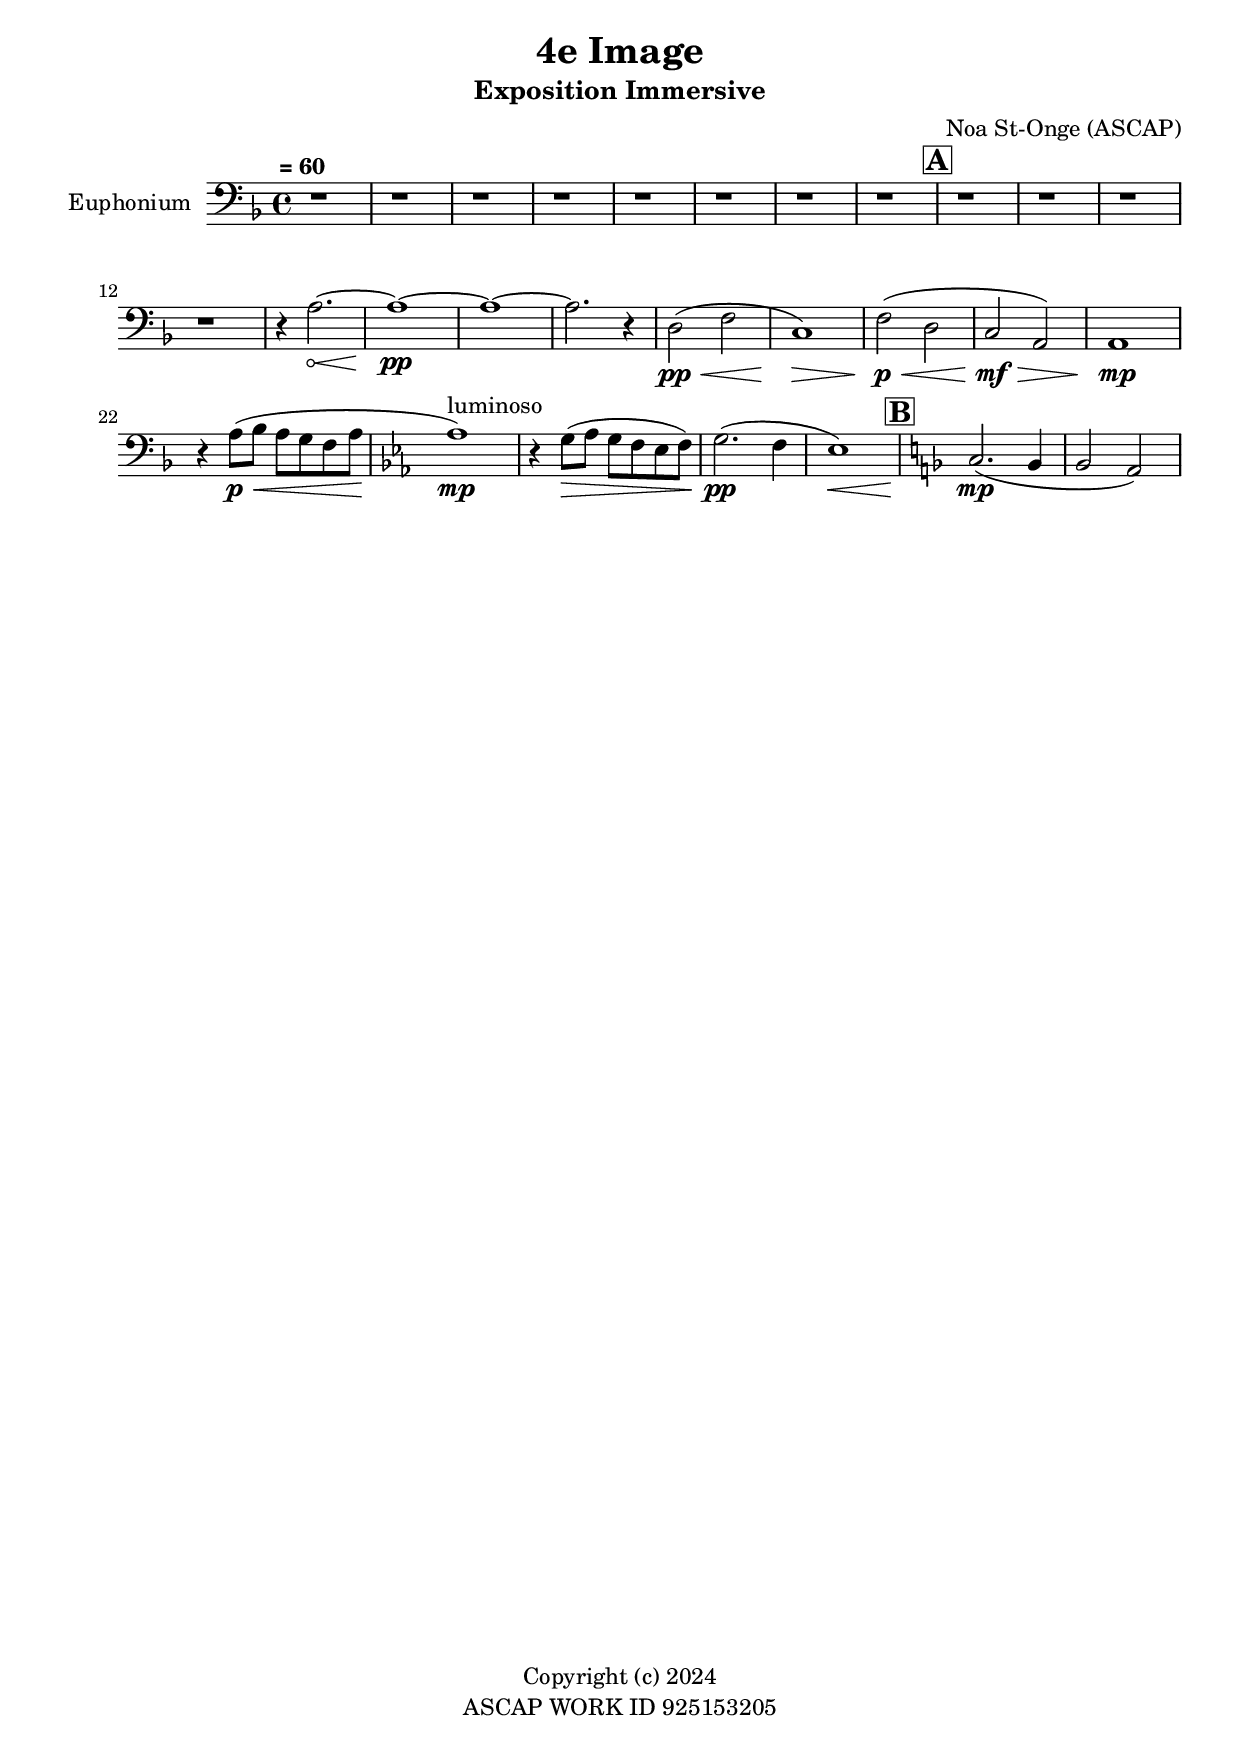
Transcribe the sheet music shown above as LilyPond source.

euphonium = \relative c {
  \time 4/4
  \tempo " = 60"
  \key f \major

  \set Score.rehearsalMarkFormatter = #format-mark-box-alphabet

  \repeat unfold 8 { r1 } \mark \default
  \repeat unfold 4 { r1 } r4

  \once \override Hairpin.circled-tip = ##t
  a'2.\< ~ a1\!\pp ~ a1 ~ a2. r4

  d,2\pp\<( f2 c1)\>
  f2\!\p\<( d2 c2\!\mf\> a2) a1\!\mp

  r4 a'8(\<\p bes a g f a
  \key ees \major
  aes1\!\mp^"luminoso")

  r4 g8(\> aes g f ees f) g2.(\pp f4 ees1)\<

  %%%%% C %%%%%
  \mark \default
  \key f \major

  c2.(\mp bes4 bes2 a2)
}

euphoniumPart = \new Staff \with {
  instrumentName = "Euphonium"
  shortInstrumentName = "Euph."
  midiInstrument = "tuba"
} { \clef bass \euphonium }

euphoniumBookPart = \new Staff \with {
  instrumentName = "Euphonium"
  shortInstrumentName = ""
  midiInstrument = "tuba"
} { \clef bass \euphonium }

\book {
  \bookOutputName "Euphonium"
  \header {
  title = "4e Image"
  subtitle = "Exposition Immersive"
  composer = "Noa St-Onge (ASCAP)"
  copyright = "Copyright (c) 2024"
  % Remove default LilyPond tagline
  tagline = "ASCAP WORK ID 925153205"
}
  \score {
    <<
      \euphoniumBookPart
    >>
    \layout {
      indent = 25
      short-indent = 10
    }

    \midi {
      \tempo 4=60
    }
  }
}